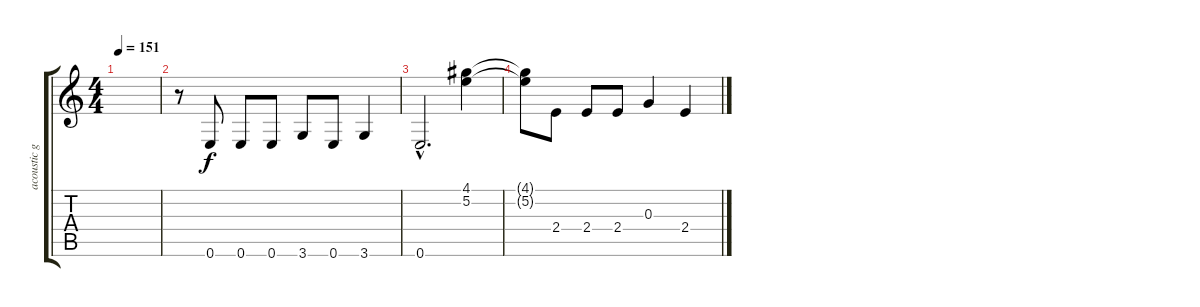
\track ("acoustic guitar" "acoustic g") {instrument acousticguitarsteel}
\staff {score tabs}
\tuning (E4 B3 G3 D3 A2 E2) {hide}
\ts (4 4)
\tempo 151
\clef g2
\ks c
|
r.8 0.6.8 0.6.8 0.6.8 3.6.8 0.6.8 3.6.4 |
0.6{hac}.2{d} (4.1 5.2).4 |
(4.1{t} 5.2{t}).8 2.4.8 2.4.8 2.4.8 0.3.4 2.4.4
